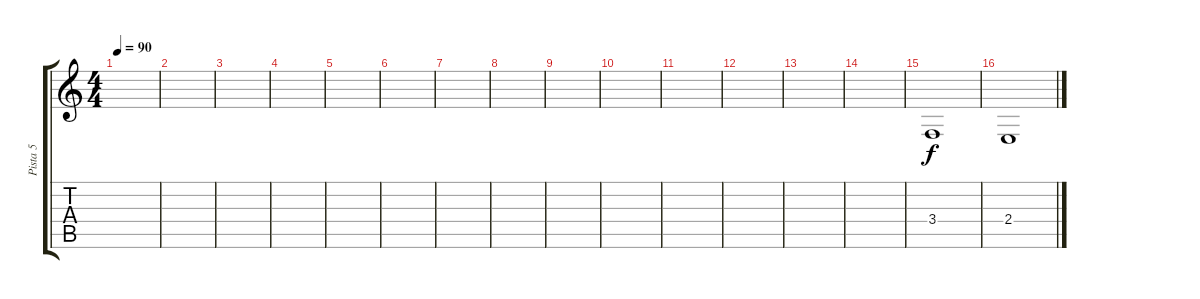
\track ("Pista 5" "Pista 5") {instrument seashore}
\staff {score tabs}
\tuning (E4 B3 G3 D3 A2 E2) {hide}
\ts (4 4)
\tempo 90
\clef g2
\ks c
|
|
|
|
|
|
|
|
|
|
|
|
|
|
3.4.1 |
2.4.1
